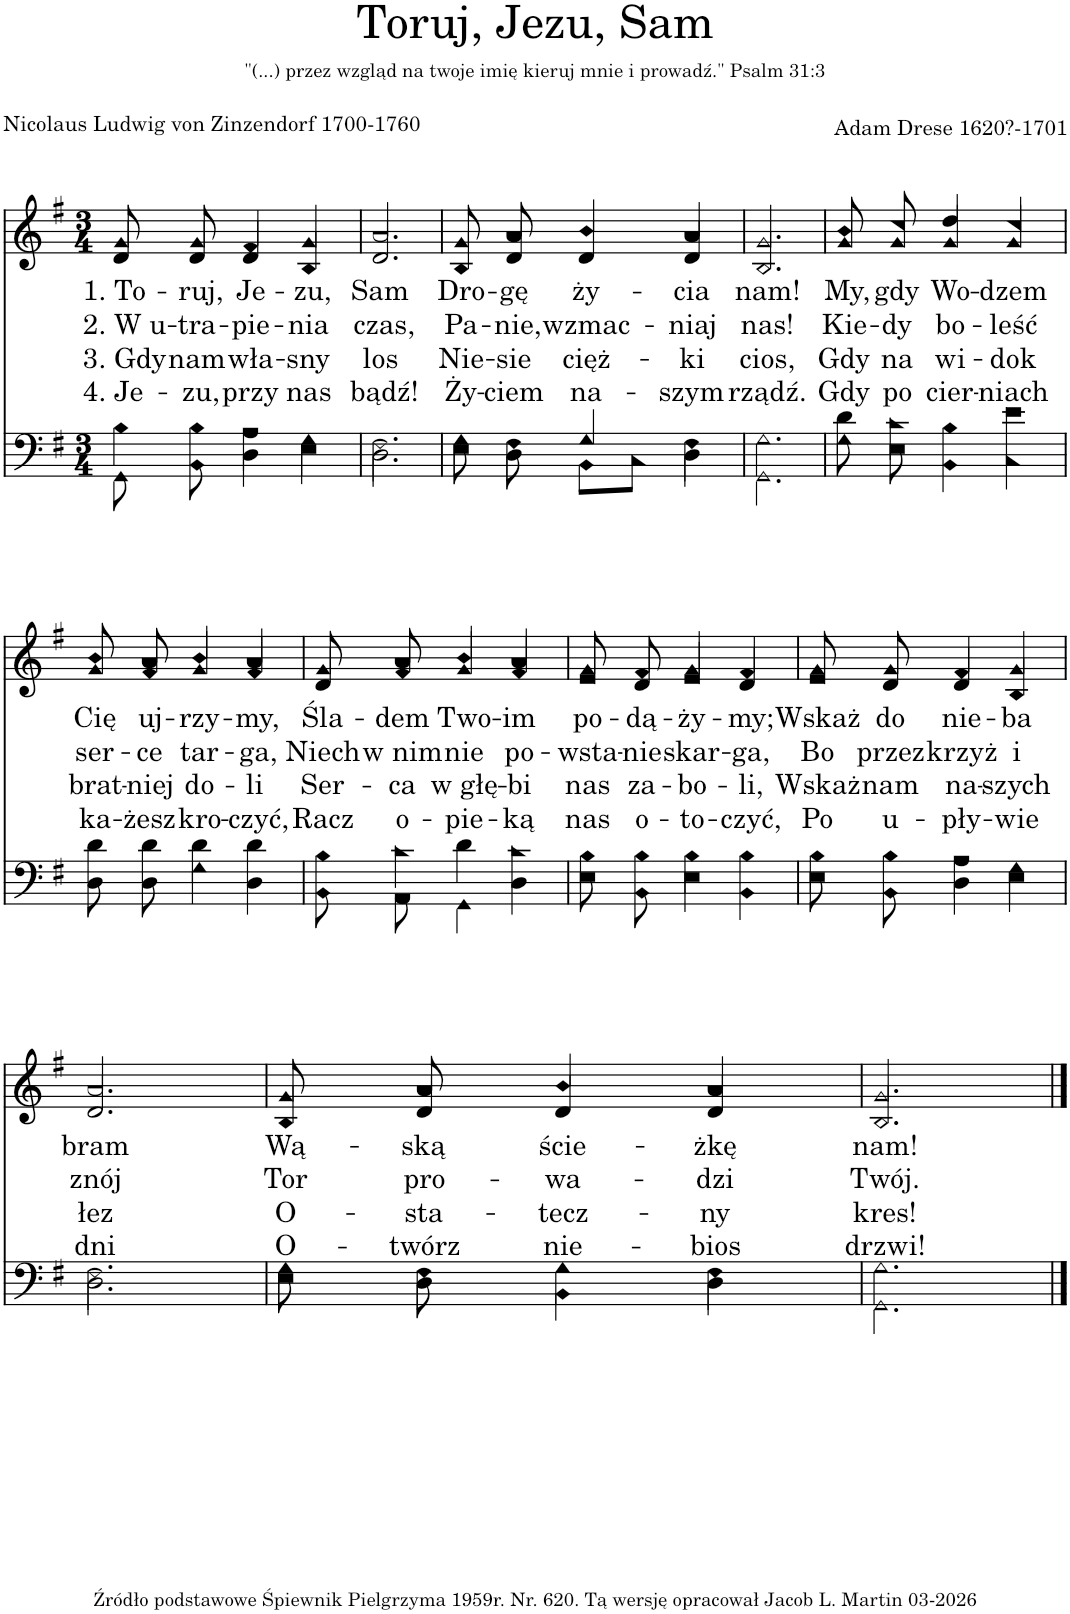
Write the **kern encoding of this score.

**kern	**kern	**text	**text	**text	**text
*part2	*part1	*part1	*part1	*part1	*part1
*staff2	*staff1	*staff1	*staff1	*staff1	*staff1
*I"Men	*I"Women	*	*	*	*
*clefF4	*clefG2	*	*	*	*
*k[f#]	*k[f#]	*	*	*	*
*M3/4	*M3/4	*	*	*	*
=1	=1	=1	=1	=1	=1
*^	*	*	*	*	*
!	!	!	!LO:LY:b	!LO:LY:b	!LO:LY:b	!LO:LY:b
*	*	*^	*	*	*	*
8B\	8GG\	8g/L	8d/L	1. To-	2. W u-	3. Gdy	4. Je-
!	!	!	!	!LO:LY:b	!LO:LY:b	!LO:LY:b	!LO:LY:b
8B\	8BB\	8g/J	8d/J	-ruj,	-tra-	nam	-zu,
!	!	!	!	!LO:LY:b	!LO:LY:b	!LO:LY:b	!LO:LY:b
4A\	4D\	4f#/	4d/	Je-	-pie-	wła-	przy
!	!	!	!	!LO:LY:b	!LO:LY:b	!LO:LY:b	!LO:LY:b
4G\	4E\	4g/	4B/	-zu,	-nia	-sny	nas
=2	=2	=2	=2	=2	=2	=2	=2
!	!	!	!	!LO:LY:b	!LO:LY:b	!LO:LY:b	!LO:LY:b
2.F#\	2.D\	2.a/	2.d/	Sam	czas,	los	bądź!
=3	=3	=3	=3	=3	=3	=3	=3
!	!	!	!	!LO:LY:b	!LO:LY:b	!LO:LY:b	!LO:LY:b
8G\	8E\	8g/L	8B/L	Dro-	Pa-	Nie-	Ży-
!	!	!	!	!LO:LY:b	!LO:LY:b	!LO:LY:b	!LO:LY:b
8F#\	8D\	8a/J	8d/J	-gę	-nie,	-sie	-ciem
!	!	!	!	!LO:LY:b	!LO:LY:b	!LO:LY:b	!LO:LY:b
4G/	8BB\L	4b/	4d/	ży-	wzmac-	cięż-	na-
.	8C\J	.	.	.	.	.	.
!	!	!	!	!LO:LY:b	!LO:LY:b	!LO:LY:b	!LO:LY:b
4F#\	4D\	4a/	4d/	-cia	-niaj	-ki	-szym
=4	=4	=4	=4	=4	=4	=4	=4
!	!	!	!	!LO:LY:b	!LO:LY:b	!LO:LY:b	!LO:LY:b
2.G\	2.GG\	2.g/	2.B/	nam!	nas!	cios,	rządź.
=5	=5	=5	=5	=5	=5	=5	=5
!	!	!	!	!LO:LY:b	!LO:LY:b	!LO:LY:b	!LO:LY:b
8d\	8G\	8b/L	8g/L	My,	Kie-	Gdy	Gdy
!	!	!	!	!LO:LY:b	!LO:LY:b	!LO:LY:b	!LO:LY:b
8c\	8E\	8cc/J	8g/J	gdy	-dy	na	po
!	!	!	!	!LO:LY:b	!LO:LY:b	!LO:LY:b	!LO:LY:b
4B\	4BB\	4dd/	4g/	Wo-	bo-	wi-	cier-
!	!	!	!	!LO:LY:b	!LO:LY:b	!LO:LY:b	!LO:LY:b
4e\	4C\	4cc/	4g/	-dzem	-leść	-dok	-niach
!!LO:LB:g=z	!!
=6	=6	=6	=6	=6	=6	=6	=6
!	!	!	!	!LO:LY:b	!LO:LY:b	!LO:LY:b	!LO:LY:b
8d\	8D\	8b/L	8g/L	Cię	ser-	brat-	ka-
!	!	!	!	!LO:LY:b	!LO:LY:b	!LO:LY:b	!LO:LY:b
8d\	8D\	8a/J	8f#/J	uj-	-ce	-niej	-żesz
!	!	!	!	!LO:LY:b	!LO:LY:b	!LO:LY:b	!LO:LY:b
4d\	4G\	4b/	4g/	-rzy-	tar-	do-	kro-
!	!	!	!	!LO:LY:b	!LO:LY:b	!LO:LY:b	!LO:LY:b
4d\	4D\	4a/	4f#/	-my,	-ga,	-li	-czyć,
=7	=7	=7	=7	=7	=7	=7	=7
!	!	!	!	!LO:LY:b	!LO:LY:b	!LO:LY:b	!LO:LY:b
8B\	8BB\	8g/L	8d/L	Śla-	Niech	Ser-	Racz
!	!	!	!	!LO:LY:b	!LO:LY:b	!LO:LY:b	!LO:LY:b
8c\	8AA\	8a/J	8f#/J	-dem	w nim	-ca	o-
!	!	!	!	!LO:LY:b	!LO:LY:b	!LO:LY:b	!LO:LY:b
4d\	4GG\	4b/	4g/	Two-	nie	w głę-	-pie-
!	!	!	!	!LO:LY:b	!LO:LY:b	!LO:LY:b	!LO:LY:b
4c\	4D\	4a/	4f#/	-im	po-	-bi	-ką
=8	=8	=8	=8	=8	=8	=8	=8
!	!	!	!	!LO:LY:b	!LO:LY:b	!LO:LY:b	!LO:LY:b
8B\	8E\	8g/L	8e/L	po-	-wsta-	nas	nas
!	!	!	!	!LO:LY:b	!LO:LY:b	!LO:LY:b	!LO:LY:b
8B\	8BB\	8f#/J	8d/J	-dą-	-nie	za-	o-
!	!	!	!	!LO:LY:b	!LO:LY:b	!LO:LY:b	!LO:LY:b
4B\	4E\	4g/	4e/	-ży-	skar-	-bo-	-to-
!	!	!	!	!LO:LY:b	!LO:LY:b	!LO:LY:b	!LO:LY:b
4B\	4BB\	4f#/	4d/	-my;	-ga,	-li,	-czyć,
=9	=9	=9	=9	=9	=9	=9	=9
!	!	!	!	!LO:LY:b	!LO:LY:b	!LO:LY:b	!LO:LY:b
8B\	8E\	8g/L	8e/L	Wskaż	Bo	Wskaż	Po
!	!	!	!	!LO:LY:b	!LO:LY:b	!LO:LY:b	!LO:LY:b
8B\	8BB\	8g/J	8d/J	do	przez	nam	u-
!	!	!	!	!LO:LY:b	!LO:LY:b	!LO:LY:b	!LO:LY:b
4A\	4D\	4f#/	4d/	nie-	krzyż	na-	-pły-
!	!	!	!	!LO:LY:b	!LO:LY:b	!LO:LY:b	!LO:LY:b
4G\	4E\	4g/	4B/	-ba	i	-szych	-wie
!!LO:LB:g=z	!!
=10	=10	=10	=10	=10	=10	=10	=10
!	!	!	!	!LO:LY:b	!LO:LY:b	!LO:LY:b	!LO:LY:b
2.F#\	2.D\	2.a/	2.d/	bram	znój	łez	dni
=11	=11	=11	=11	=11	=11	=11	=11
!	!	!	!	!LO:LY:b	!LO:LY:b	!LO:LY:b	!LO:LY:b
8G\	8E\	8g/L	8B/L	Wą-	Tor	O-	O-
!	!	!	!	!LO:LY:b	!LO:LY:b	!LO:LY:b	!LO:LY:b
8F#\	8D\	8a/J	8d/J	-ską	pro-	-sta-	-twórz
!	!	!	!	!LO:LY:b	!LO:LY:b	!LO:LY:b	!LO:LY:b
4G\	4BB\	4b/	4d/	ście-	-wa-	-tecz-	nie-
!	!	!	!	!LO:LY:b	!LO:LY:b	!LO:LY:b	!LO:LY:b
4F#\	4D\	4a/	4d/	-żkę	-dzi	-ny	-bios
=12	=12	=12	=12	=12	=12	=12	=12
!	!	!	!	!LO:LY:b	!LO:LY:b	!LO:LY:b	!LO:LY:b
2.G\	2.GG\	2.g/	2.B/	nam!	Twój.	kres!	drzwi!
*v	*v	*	*	*	*	*	*
*	*v	*v	*	*	*	*
==	==	==	==	==	==
*-	*-	*-	*-	*-	*-
